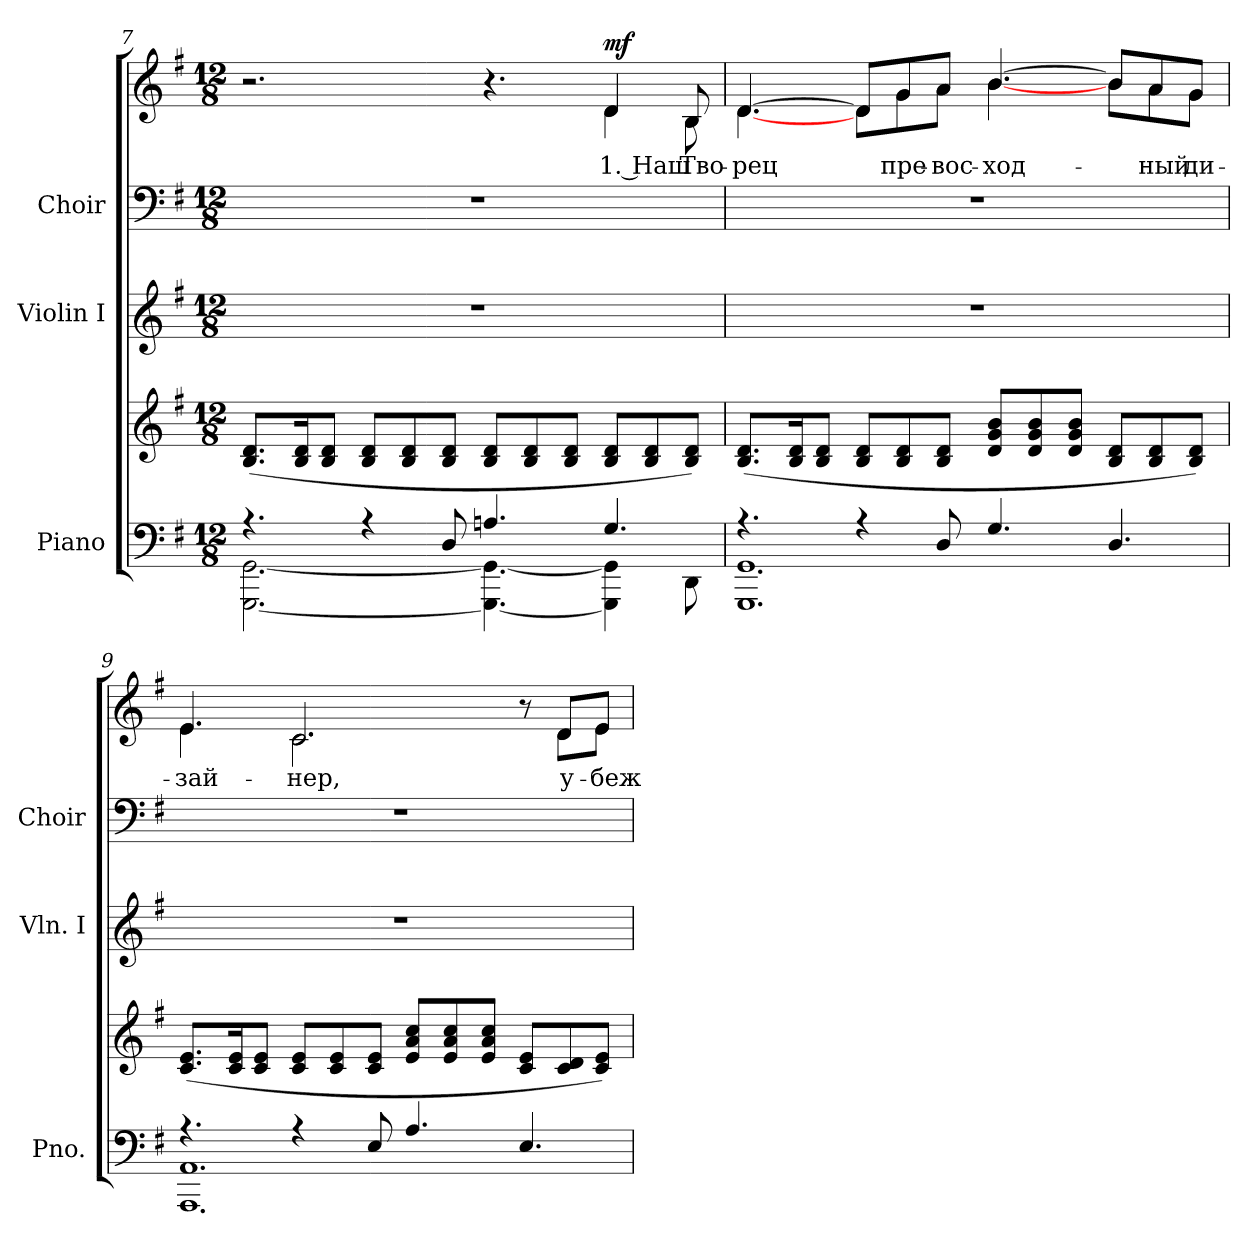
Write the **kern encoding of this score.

**kern	**kern	**kern	**kern	**kern	**text	**dynam
*part3	*part3	*part2	*part1	*part1	*part1	*part1
*staff5	*staff4	*staff3	*staff2	*staff1	*staff1	*staff1/2
*I"Piano	*	*I"Violin I	*I"Choir	*	*	*
*I'Pno.	*	*I'Vln. I	*I'Choir	*	*	*
!!LO:LB:g=z
*clefF4	*clefG2	*clefG2	*clefF4	*clefG2	*	*
*k[f#]	*k[f#]	*k[f#]	*k[f#]	*k[f#]	*	*
*G:	*G:	*G:	*G:	*G:	*	*
*M12/8	*M12/8	*M12/8	*M12/8	*M12/8	*	*
=7	=7	=7	=7	=7	=7	=7
*^	*	*	*	*	*	*
!	!	!	!LO:N:vis=1	!LO:N:vis=1	!	!	!
*	*	*	*	*	*^	*	*
4.r	[<2.GGGi\ [<2.GGi	(8.Bi/ 8.diL	1.r	1.r	2.r	2.ryy	.	.
.	.	16Bi/ 16dik	.	.	.	.	.	.
.	.	8Bi/ 8diJ	.	.	.	.	.	.
4r	.	8Bi/ 8diL	.	.	.	.	.	.
.	.	8Bi/ 8di	.	.	.	.	.	.
8Di/	.	8Bi/ 8diJ	.	.	.	.	.	.
4.Ani/	4.GGGi\_< 4.GGi_<	8Bi/ 8diL	.	.	4.r	4.ryy	.	.
.	.	8Bi/ 8di	.	.	.	.	.	.
.	.	8Bi/ 8diJ	.	.	.	.	.	.
!	!	!	!	!	!	!	!LO:LY:b:color=#000000	!
4.Gi/	4GGGi\] 4GGi]	8Bi/ 8diL	.	.	4di/	4di\	1. Наш	mf
.	.	8Bi/ 8di	.	.	.	.	.	.
!	!	!	!	!	!	!	!LO:LY:b:color=#000000	!
.	8DDi\	8Bi/ 8diJ)	.	.	8Bi/	8Bi\	Тво-	.
=8	=8	=8	=8	=8	=8	=8	=8	=8
!	!	!	!LO:N:vis=1	!LO:N:vis=1	!	!	!	!
!	!	!	!	!	!	!	!LO:LY:b:color=#000000	!
4.r	1.GGGi 1.GGi	(8.Bi/ 8.diL	1.r	1.r	[>4.di/	[<4.di\	-рец	.
.	.	16Bi/ 16dik	.	.	.	.	.	.
.	.	8Bi/ 8diJ	.	.	.	.	.	.
4r	.	8Bi/ 8diL	.	.	8di/L]	8di\L	.	.
!	!	!	!	!	!	!	!LO:LY:b:color=#000000	!
.	.	8Bi/ 8di	.	.	8gi/	8gi\	пре-	.
!	!	!	!	!	!	!	!LO:LY:b:color=#000000	!
8Di/	.	8Bi/ 8diJ	.	.	8ai/J	8ai\J	-вос-	.
!	!	!	!	!	!	!	!LO:LY:b:color=#000000	!
4.Gi/	.	8di/ 8gi 8biL	.	.	[>4.bi/	[<4.bi\	-ход-	.
.	.	8di/ 8gi 8bi	.	.	.	.	.	.
.	.	8di/ 8gi 8biJ	.	.	.	.	.	.
4.Di/	.	8Bi/ 8diL	.	.	8bi/L]	8bi\L	.	.
!	!	!	!	!	!	!	!LO:LY:b:color=#000000	!
.	.	8Bi/ 8di	.	.	8ai/	8ai\	-ный	.
!	!	!	!	!	!	!	!LO:LY:b:color=#000000	!
.	.	8Bi/ 8diJ)	.	.	8gi/J	8gi\J	ди-	.
=9	=9	=9	=9	=9	=9	=9	=9	=9
!	!	!	!LO:N:vis=1	!LO:N:vis=1	!	!	!	!
!	!	!	!	!	!	!	!LO:LY:b:color=#000000	!
4.r	1.AAAi 1.AAi	(8.ci/ 8.eiL	1.r	1.r	4.ei/	4.ei\	-зай-	.
.	.	16ci/ 16eik	.	.	.	.	.	.
.	.	8ci/ 8eiJ	.	.	.	.	.	.
!	!	!	!	!	!	!	!LO:LY:b:color=#000000	!
4r	.	8ci/ 8eiL	.	.	2.ci/	2.ci\	-нер,	.
.	.	8ci/ 8ei	.	.	.	.	.	.
8Ei/	.	8ci/ 8eiJ	.	.	.	.	.	.
4.Ai/	.	8ei/ 8ai 8cciL	.	.	.	.	.	.
.	.	8ei/ 8ai 8cci	.	.	.	.	.	.
.	.	8ei/ 8ai 8cciJ	.	.	.	.	.	.
4.Ei/	.	8ci/ 8eiL	.	.	8r	8ryy	.	.
!	!	!	!	!	!	!	!LO:LY:b:color=#000000	!
.	.	8ci/ 8di	.	.	8di/L	8di\L	у-	.
!	!	!	!	!	!	!	!LO:LY:b:color=#000000	!
.	.	8ci/ 8eiJ)	.	.	8ei/J	8ei\J	-беж-	.
*v	*v	*	*	*	*v	*v	*	*
=	=	=	=	=	=	=
*-	*-	*-	*-	*-	*-	*-
